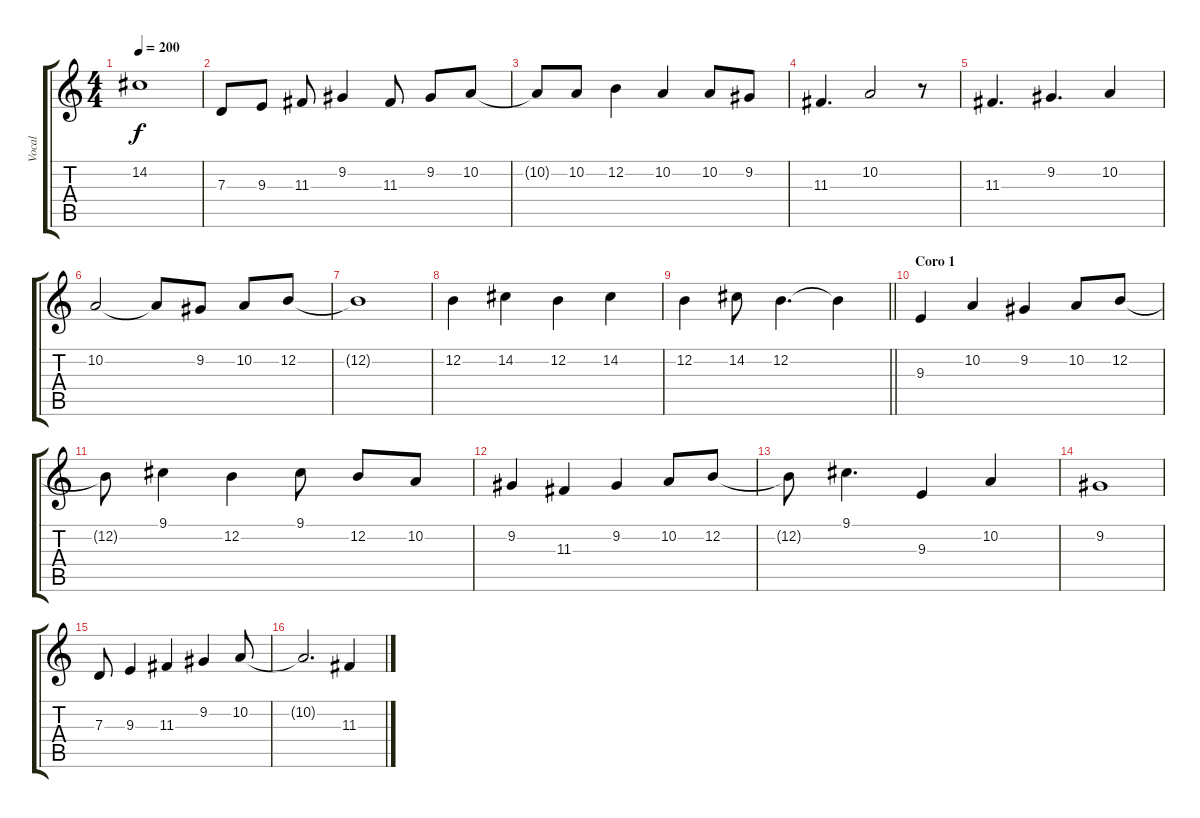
\track ("Vocal" "Vocal") {instrument violin}
\staff {score tabs}
\tuning (E4 B3 G3 D3 A2 E2) {hide}
\ts (4 4)
\tempo 200
\clef g2
\ks c
14.2{t}.1{dy f} |
7.3.8 9.3.8 11.3.8 9.2.4 11.3.8 9.2.8 10.2.8 |
10.2{t}.8 10.2.8 12.2.4 10.2.4 10.2.8 9.2.8 |
11.3.4{d} 10.2.2 r.8 |
11.3.4{d} 9.2.4{d} 10.2.4 |
10.2.2 10.2{t}.8 9.2.8 10.2.8 12.2.8 |
12.2{t}.1 |
12.2.4 14.2.4 12.2.4 14.2.4 |
\barLineRight lightlight
12.2.4 14.2.8 12.2.4{d} 12.2{t}.4 |
\section ("" "Coro 1")
9.3.4 10.2.4 9.2.4 10.2.8 12.2.8 |
12.2{t}.8 9.1.4 12.2.4 9.1.8 12.2.8 10.2.8 |
9.2.4 11.3.4 9.2.4 10.2.8 12.2.8 |
12.2{t}.8 9.1.4{d} 9.3.4 10.2.4 |
9.2.1 |
7.3.8 9.3.4 11.3.4 9.2.4 10.2.8 |
10.2{t}.2{d} 11.3.4
